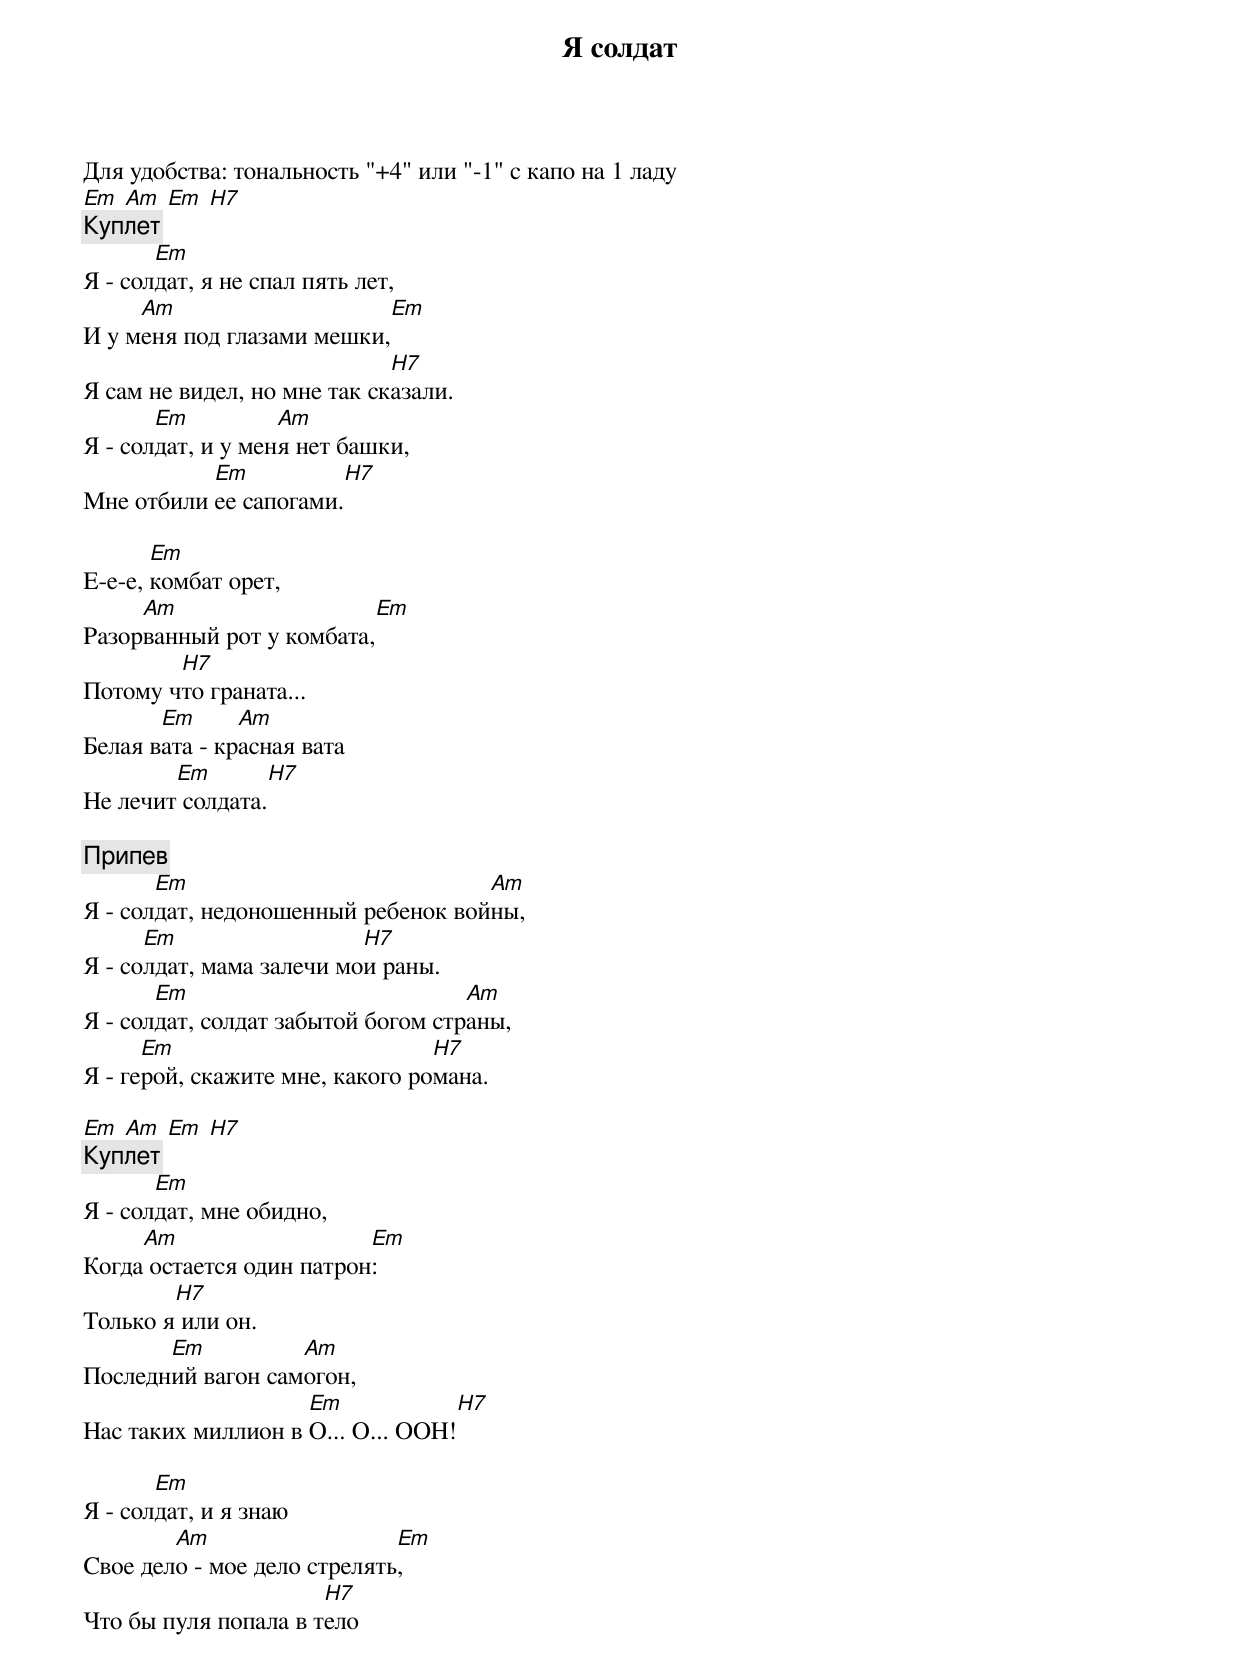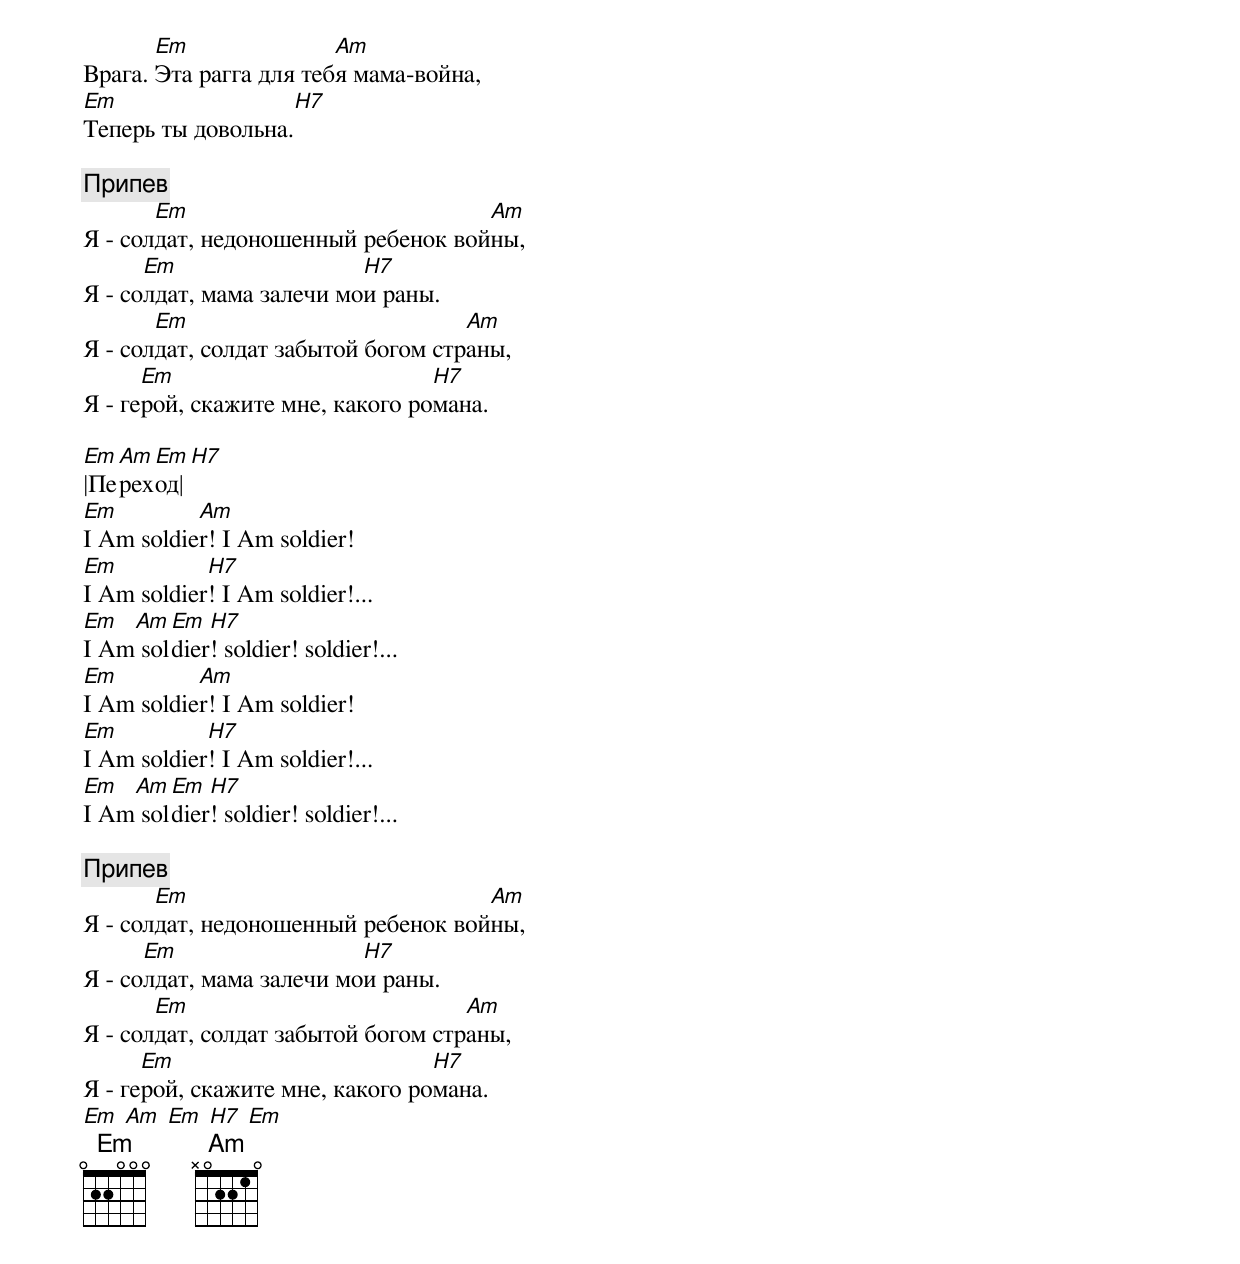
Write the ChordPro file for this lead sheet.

{title: Я солдат}
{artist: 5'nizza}

Для удобства: тональность "+4" или "-1" с капо на 1 ладу
[Em] [Am] [Em] [H7]
{c: Куплет}
Я - сол[Em]дат, я не спал пять лет,
И у м[Am]еня под глазами мешки,[Em]
Я сам не видел, но мне так ск[H7]азали.
Я - сол[Em]дат, и у мен[Am]я нет башки,
Мне отбили [Em]ее сапогами.[H7]

Е-е-е, [Em]комбат орет,
Разор[Am]ванный рот у комбата,[Em]
Потому ч[H7]то граната...
Белая в[Em]ата - кр[Am]асная вата
Не лечит[Em] солдата.[H7]

{c: Припев}
Я - сол[Em]дат, недоношенный ребенок вой[Am]ны,
Я - со[Em]лдат, мама залечи мо[H7]и раны.
Я - сол[Em]дат, солдат забытой богом стр[Am]аны,
Я - ге[Em]рой, скажите мне, какого ро[H7]мана.

[Em] [Am] [Em] [H7]
{c: Куплет}
Я - сол[Em]дат, мне обидно,
Когда[Am] остается один патрон[Em]:
Только я[H7] или он.
Последн[Em]ий вагон сам[Am]огон,
Нас таких миллион в [Em]О... О... ООН![H7]

Я - сол[Em]дат, и я знаю
Свое дел[Am]о - мое дело стрелять[Em],
Что бы пуля попала в т[H7]ело
Врага. [Em]Эта рагга для теб[Am]я мама-война,
[Em]Теперь ты довольна.[H7]

{c: Припев}
Я - сол[Em]дат, недоношенный ребенок вой[Am]ны,
Я - со[Em]лдат, мама залечи мо[H7]и раны.
Я - сол[Em]дат, солдат забытой богом стр[Am]аны,
Я - ге[Em]рой, скажите мне, какого ро[H7]мана.

[Em]|Пе[Am]рех[Em]од|[H7]
[Em]I Am soldie[Am]r! I Am soldier!
[Em]I Am soldier[H7]! I Am soldier!...
[Em]I Am[Am] sol[Em]dier[H7]! soldier! soldier!...
[Em]I Am soldie[Am]r! I Am soldier!
[Em]I Am soldier[H7]! I Am soldier!...
[Em]I Am[Am] sol[Em]dier[H7]! soldier! soldier!...

{c: Припев}
Я - сол[Em]дат, недоношенный ребенок вой[Am]ны,
Я - со[Em]лдат, мама залечи мо[H7]и раны.
Я - сол[Em]дат, солдат забытой богом стр[Am]аны,
Я - ге[Em]рой, скажите мне, какого ро[H7]мана.
[Em] [Am] [Em] [H7] [Em]
